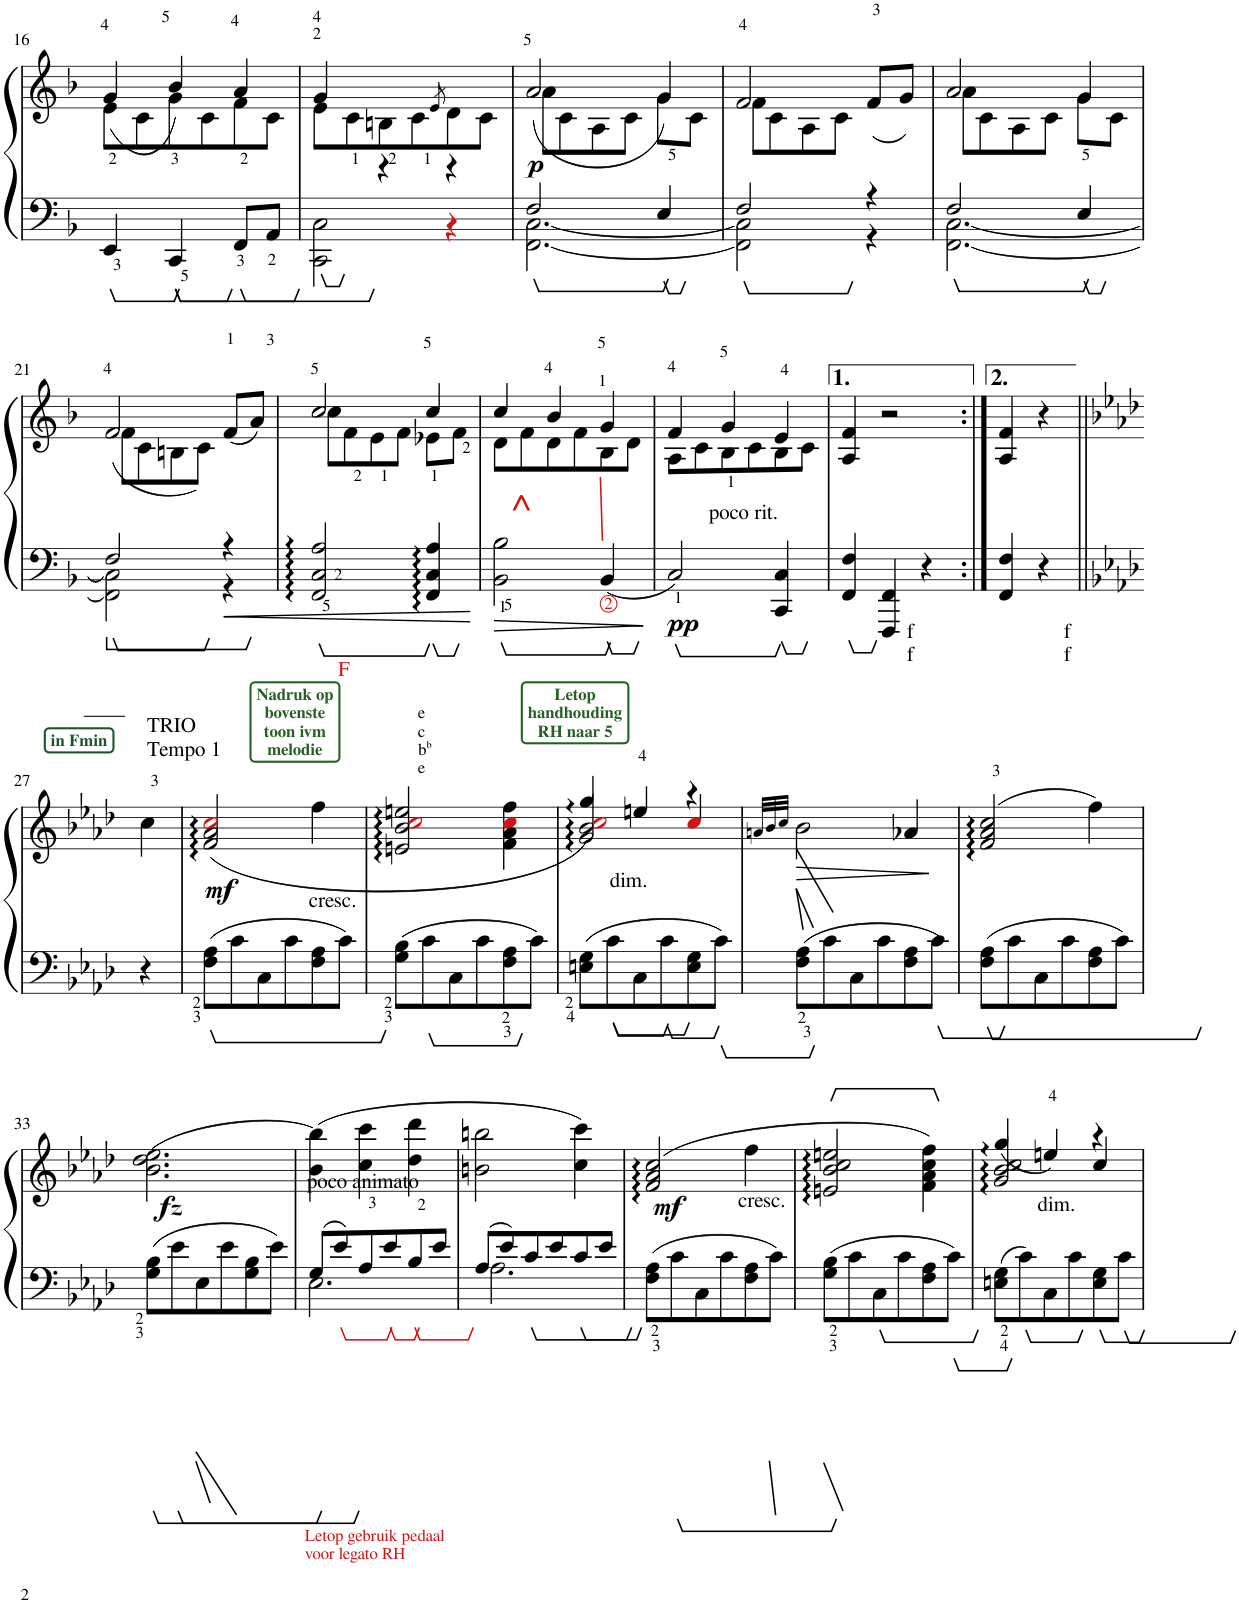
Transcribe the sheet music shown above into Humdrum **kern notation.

**kern	**kern	**dynam
*part1	*part1	*part1
*staff2	*staff1	*staff1/2
*I"Piano	*	*
*I'Pno.	*	*
!!LO:PB:g=z
*clefF4	*clefG2	*
*k[b-]	*k[b-]	*
*M3/4	*M3/4	*
=16	=16	=16
*	*^	*
4EE/	8e\L	(4g/	.
.	8c\	.	.
4CC/	8g\	4b-/)	.
.	8c\	.	.
8FF/L	8f\	4a/	.
8AA/J	8c\J	.	.
=17	=17	=17	=17
*^	*	*	*
2.ryy	2CC\ 2C\	8e\L	4g/	.
.	.	8c\	.	.
.	.	8Bn\	4r	.
.	.	8c\	.	.
.	.	8qe/	.	.
.	4r	8d\	4r	.
.	.	8c\J	.	.
=18	=18	=18	=18	=18
!	!	!	!	!LO:DY:b
2F/	[2.FF\ [2.C\	8a\L	(2a/	p
.	.	8c\	.	.
.	.	8A\	.	.
.	.	8c\J	.	.
4E/	.	8g\L	4g/)	.
.	.	8c\J	.	.
=19	=19	=19	=19	=19
2F/	2FF\] 2C\]	8f\L	2f/	.
.	.	8c\	.	.
.	.	8A\	.	.
.	.	8c\J	.	.
4r	4r	(8f/L	4ryy	.
.	.	8g/J)	.	.
=20	=20	=20	=20	=20
2F/	[2.FF\ [2.C\	8a\L	2a/	.
.	.	8c\	.	.
.	.	8A\	.	.
.	.	8c\J	.	.
4E/	.	8g\L	4g/	.
.	.	8c\J	.	.
!!LO:LB:g=z	!!
=21	=21	=21	=21	=21
2F/	2FF\] 2C\]	8f\L	(2f/	.
.	.	8c\	.	.
.	.	8Bn\	.	.
.	.	(8c\J	.	.
4r	4r	8f/L	4ryy	.
.	.	8a/J	.	.
*v	*v	*	*	*
=22	=22	=22	=22
!LO:TX:b:color=#D11414:t=F	!	!	!
2FF/ 2C/ 2A/	8cc\L	2cc/	.
.	8f\	.	.
.	8e\	.	.
.	8f\J	.	.
4FF/ 4C/ 4A/	8e-X\L	4cc/	.
.	8f\J	.	.
=23	=23	=23	=23
!LO:TX:a:color=#CE1414:t=^	!	!	!
2BB-\< 2B-\<	8d\L	4cc/	.
.	8f\	.	.
.	8d\	4b-/	.
.	8f\	.	.
4BB-/	8B-\	4g/	.
.	8d\J	.	.
=24	=24	=24	=24
!LO:TX:a:t=poco rit.	!	!	!
!	!	!	!LO:DY:b=2
2C/)	8A\L	4f/	pp
.	8c\	.	.
.	8B-\	4g/	.
.	8c\	.	.
4CC/ 4C/	8B-\	4e/	.
.	8c\J	.	.
*	*v	*v	*
=25	=25	=25
4FF/ 4F/	4A/ 4f/	.
!LO:TX:b:t=f	!	!
!LO:TX:b:t=f	!	!
4FFF/ 4FF/	2r	.
4r	.	.
=26:|!	=26:|!	=26:|!
4FF/ 4F/	4A/ 4f/	.
!LO:TX:b:t=f	!	!
!LO:TX:b:t=f	!	!
4r	4r	.
!!LO:LB:g=z
=27||	=27||	=27||
*k[b-e-a-d-]	*k[b-e-a-d-]	*
!	!LO:TX:a:t=TRIO	!
!	!LO:TX:a:t=Tempo 1	!
!	!LO:TX:a:B:color=#195529:t=in Fmin	!
4r	4cc\	.
=28	=28	=28
!	!	!LO:DY:b
8F\ 8A-\L	(2f/ 2a-/ 2cci/	mf
8c\	.	.
8C\	.	.
8c\	.	.
!	!LO:TX:b:t=cresc.	!
8F\ 8A-\	4ff\	.
8c\J	.	.
=29	=29	=29
!	!LO:TX:a:t=e	!
!	!LO:TX:a:t=c	!
!	!LO:TX:a:t=b	!
!	!LO:TX:a:t=b	!
!	!LO:TX:a:t=e	!
!	!LO:TX:a:B:color=#256122:t=Nadruk op	!
!	!LO:TX:a:t=bovenste	!
!	!LO:TX:a:t=toon ivm	!
!	!LO:TX:a:t=melodie	!
8G\ 8B-\L	2en/ 2b-/ 2cci/ 2een/	.
8c\	.	.
8C\	.	.
8c\	.	.
8F\ 8A-\	4f\ 4a-\ 4cci\ 4ff\	.
8c\J	.	.
=30	=30	=30
*	*^	*
!	!LO:TX:a:B:color=#256122:t=Letop	!	!
!	!LO:TX:a:t=handhouding	!	!
!	!LO:TX:a:t=RH naar 5	!	!
!LO:TX:a:t=dim.	!	!	!
8En\ 8G\L	2g/ 2b-/ 2cci/	4gg/)	.
8c\	.	.	.
8C\	.	4een/	.
8c\	.	.	.
8E\ 8G\	4r	4cci/	.
8c\J	.	.	.
*	*v	*v	*
=31	=31	=31
.	32qan/LLL	.
.	32qb-/	.
.	32qcc/JJJ	.
8F\ 8A-\L	2b-\	.
8c\	.	.
8C\	.	.
8c\	.	.
8F\ 8A-\	4a-X/	.
8c\J	.	.
=32	=32	=32
8F\ 8A-\L	(2f/ 2a-/ 2cc/	.
8c\	.	.
8C\	.	.
8c\	.	.
8F\ 8A-\	4ff\)	.
8c\J	.	.
!!LO:LB:g=z
=33	=33	=33
*	*^	*
8G\ 8B-\L	(2.b-\ 2.dd-\ 2.ee-\	8ryy	.
!	!	!	!LO:DY:b
8e-\	.	2ryy	fz
8E-\	.	.	.
8e-\	.	.	.
8G\ 8B-\	.	.	.
8e-\J	.	8ryy	.
=34	=34	=34	=34
*^	*	*	*
!	!	!LO:TX:a:t=poco animato	!	!
!LO:TX:b:color=#D31414:t=Letop gebruik pedaal	!	!	!	!
!LO:TX:b:t=voor legato RH	!	!	!	!
*	*	*v	*v	*
8G/L	2.E-\	(4b-\ 4bb-\)	.
8e-/	.	.	.
8A-/	.	4cc\ 4ccc\	.
8e-/	.	.	.
8B-/	.	4dd-\ 4ddd-\	.
8e-/J	.	.	.
=35	=35	=35	=35
8A-/L	2.A-\	2bn\ 2bbn\	.
8e-/	.	.	.
8c/	.	.	.
8e-/	.	.	.
8c/	.	4cc\ 4ccc\)	.
8e-/J	.	.	.
*v	*v	*	*
=36	=36	=36
*	*^	*
8F\ 8A-\L	(2f/ 2a-/ 2cc/	8ryy	.
!	!	!	!LO:DY:b
8c\	.	2ryy	mf
8C\	.	.	.
8c\	.	.	.
!	!LO:TX:b:t=cresc.	!	!
8F\ 8A-\	4ff\	.	.
8c\J	.	8ryy	.
*	*v	*v	*
=37	=37	=37
8G\ 8B-\L	2en/ 2b-/ 2cc/ 2een/	.
8c\	.	.
8C\	.	.
8c\	.	.
8F\ 8A-\	4f\ 4a-\ 4cc\ 4ff\)	.
8c\J	.	.
=38	=38	=38
*	*^	*
8En\ 8G\L	2g/ 2b-/ 2cc/	(4gg/	.
8c\	.	.	.
!	!	!LO:TX:b:t=dim.	!
8C\	.	4een/)	.
8c\	.	.	.
8E\ 8G\	4r	4cc/	.
8c\J	.	.	.
*	*v	*v	*
=	=	=
*-	*-	*-
